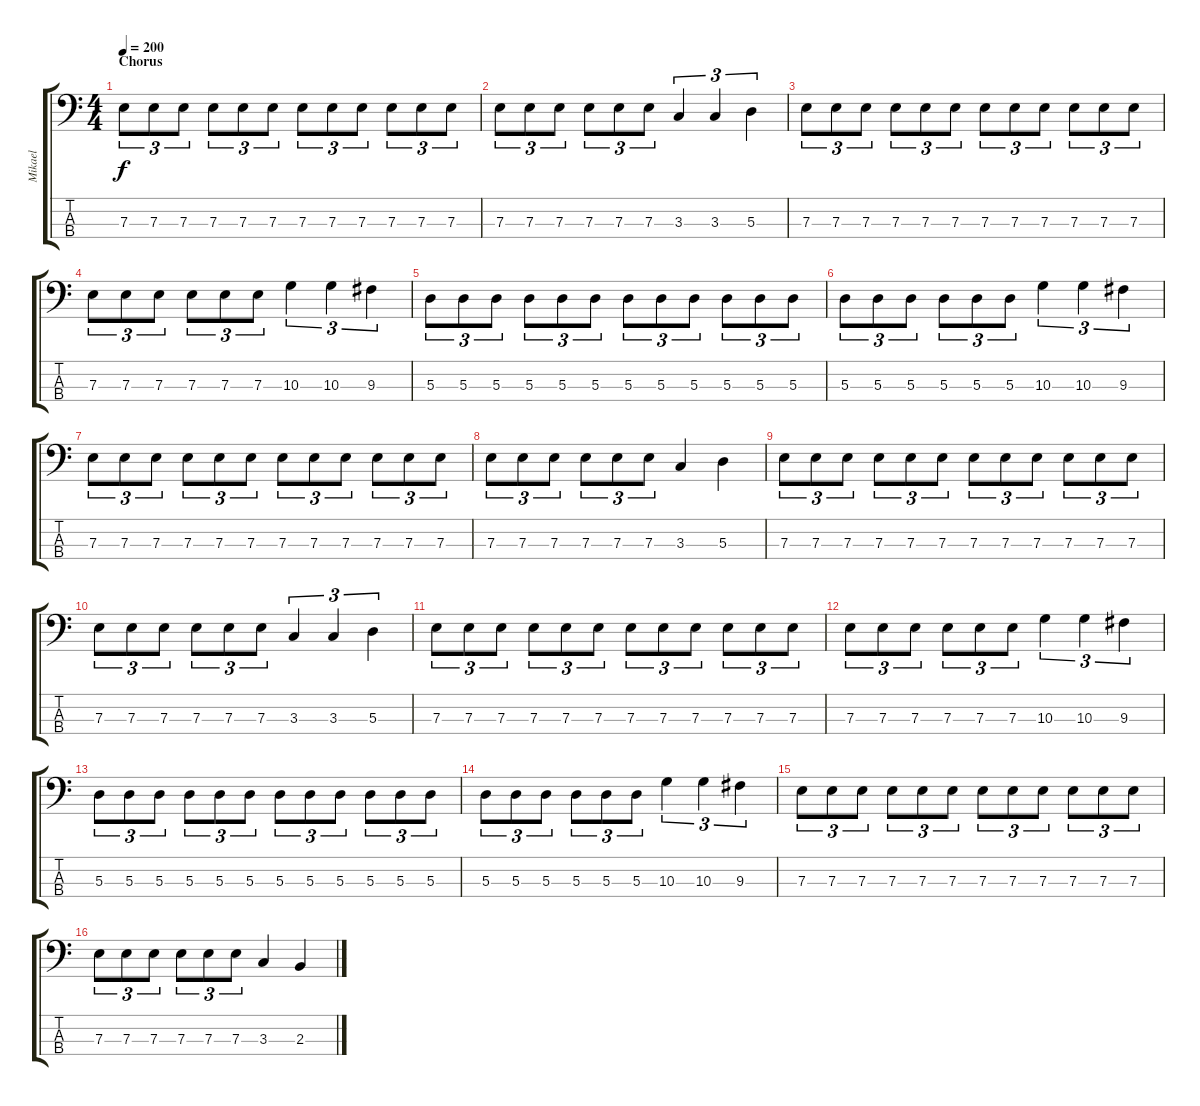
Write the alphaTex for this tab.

\track ("Mikael" "Mikael") {instrument electricbasspick}
\staff {score tabs}
\tuning (G2 D2 A1 E1) {hide}
\ts (4 4)
\section ("" "Chorus")
\tempo 200
\clef f4
\ks c
7.3.8{tu (3 2) dy f} 7.3.8{tu (3 2)} 7.3.8{tu (3 2)} 7.3.8{tu (3 2)} 7.3.8{tu (3 2)} 7.3.8{tu (3 2)} 7.3.8{tu (3 2)} 7.3.8{tu (3 2)} 7.3.8{tu (3 2)} 7.3.8{tu (3 2)} 7.3.8{tu (3 2)} 7.3.8{tu (3 2)} |
7.3.8{tu (3 2)} 7.3.8{tu (3 2)} 7.3.8{tu (3 2)} 7.3.8{tu (3 2)} 7.3.8{tu (3 2)} 7.3.8{tu (3 2)} 3.3.4{tu (3 2)} 3.3.4{tu (3 2)} 5.3.4{tu (3 2)} |
7.3.8{tu (3 2)} 7.3.8{tu (3 2)} 7.3.8{tu (3 2)} 7.3.8{tu (3 2)} 7.3.8{tu (3 2)} 7.3.8{tu (3 2)} 7.3.8{tu (3 2)} 7.3.8{tu (3 2)} 7.3.8{tu (3 2)} 7.3.8{tu (3 2)} 7.3.8{tu (3 2)} 7.3.8{tu (3 2)} |
7.3.8{tu (3 2)} 7.3.8{tu (3 2)} 7.3.8{tu (3 2)} 7.3.8{tu (3 2)} 7.3.8{tu (3 2)} 7.3.8{tu (3 2)} 10.3.4{tu (3 2)} 10.3.4{tu (3 2)} 9.3.4{tu (3 2)} |
5.3.8{tu (3 2)} 5.3.8{tu (3 2)} 5.3.8{tu (3 2)} 5.3.8{tu (3 2)} 5.3.8{tu (3 2)} 5.3.8{tu (3 2)} 5.3.8{tu (3 2)} 5.3.8{tu (3 2)} 5.3.8{tu (3 2)} 5.3.8{tu (3 2)} 5.3.8{tu (3 2)} 5.3.8{tu (3 2)} |
5.3.8{tu (3 2)} 5.3.8{tu (3 2)} 5.3.8{tu (3 2)} 5.3.8{tu (3 2)} 5.3.8{tu (3 2)} 5.3.8{tu (3 2)} 10.3.4{tu (3 2)} 10.3.4{tu (3 2)} 9.3.4{tu (3 2)} |
7.3.8{tu (3 2)} 7.3.8{tu (3 2)} 7.3.8{tu (3 2)} 7.3.8{tu (3 2)} 7.3.8{tu (3 2)} 7.3.8{tu (3 2)} 7.3.8{tu (3 2)} 7.3.8{tu (3 2)} 7.3.8{tu (3 2)} 7.3.8{tu (3 2)} 7.3.8{tu (3 2)} 7.3.8{tu (3 2)} |
7.3.8{tu (3 2)} 7.3.8{tu (3 2)} 7.3.8{tu (3 2)} 7.3.8{tu (3 2)} 7.3.8{tu (3 2)} 7.3.8{tu (3 2)} 3.3.4 5.3.4 |
7.3.8{tu (3 2)} 7.3.8{tu (3 2)} 7.3.8{tu (3 2)} 7.3.8{tu (3 2)} 7.3.8{tu (3 2)} 7.3.8{tu (3 2)} 7.3.8{tu (3 2)} 7.3.8{tu (3 2)} 7.3.8{tu (3 2)} 7.3.8{tu (3 2)} 7.3.8{tu (3 2)} 7.3.8{tu (3 2)} |
7.3.8{tu (3 2)} 7.3.8{tu (3 2)} 7.3.8{tu (3 2)} 7.3.8{tu (3 2)} 7.3.8{tu (3 2)} 7.3.8{tu (3 2)} 3.3.4{tu (3 2)} 3.3.4{tu (3 2)} 5.3.4{tu (3 2)} |
7.3.8{tu (3 2)} 7.3.8{tu (3 2)} 7.3.8{tu (3 2)} 7.3.8{tu (3 2)} 7.3.8{tu (3 2)} 7.3.8{tu (3 2)} 7.3.8{tu (3 2)} 7.3.8{tu (3 2)} 7.3.8{tu (3 2)} 7.3.8{tu (3 2)} 7.3.8{tu (3 2)} 7.3.8{tu (3 2)} |
7.3.8{tu (3 2)} 7.3.8{tu (3 2)} 7.3.8{tu (3 2)} 7.3.8{tu (3 2)} 7.3.8{tu (3 2)} 7.3.8{tu (3 2)} 10.3.4{tu (3 2)} 10.3.4{tu (3 2)} 9.3.4{tu (3 2)} |
5.3.8{tu (3 2)} 5.3.8{tu (3 2)} 5.3.8{tu (3 2)} 5.3.8{tu (3 2)} 5.3.8{tu (3 2)} 5.3.8{tu (3 2)} 5.3.8{tu (3 2)} 5.3.8{tu (3 2)} 5.3.8{tu (3 2)} 5.3.8{tu (3 2)} 5.3.8{tu (3 2)} 5.3.8{tu (3 2)} |
5.3.8{tu (3 2)} 5.3.8{tu (3 2)} 5.3.8{tu (3 2)} 5.3.8{tu (3 2)} 5.3.8{tu (3 2)} 5.3.8{tu (3 2)} 10.3.4{tu (3 2)} 10.3.4{tu (3 2)} 9.3.4{tu (3 2)} |
7.3.8{tu (3 2)} 7.3.8{tu (3 2)} 7.3.8{tu (3 2)} 7.3.8{tu (3 2)} 7.3.8{tu (3 2)} 7.3.8{tu (3 2)} 7.3.8{tu (3 2)} 7.3.8{tu (3 2)} 7.3.8{tu (3 2)} 7.3.8{tu (3 2)} 7.3.8{tu (3 2)} 7.3.8{tu (3 2)} |
7.3.8{tu (3 2)} 7.3.8{tu (3 2)} 7.3.8{tu (3 2)} 7.3.8{tu (3 2)} 7.3.8{tu (3 2)} 7.3.8{tu (3 2)} 3.3.4 2.3.4
